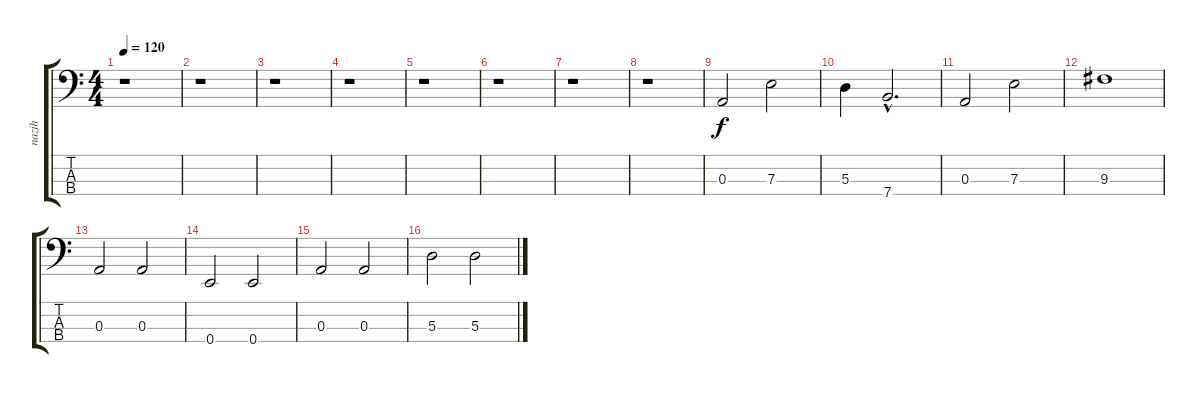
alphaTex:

\track ("nazih" "nazih") {instrument electricbassfinger}
\staff {score tabs}
\tuning (G2 D2 A1 E1) {hide}
\ts (4 4)
\tempo 120
\clef f4
\ks c
r.1{dy f instrument electricbassfinger} |
r.1 |
r.1 |
r.1 |
r.1 |
r.1 |
r.1 |
r.1 |
0.3.2 7.3.2 |
5.3.4 7.4{hac}.2{d} |
0.3.2 7.3.2 |
9.3.1 |
0.3.2 0.3.2 |
0.4.2 0.4.2 |
0.3.2 0.3.2 |
5.3.2 5.3.2
